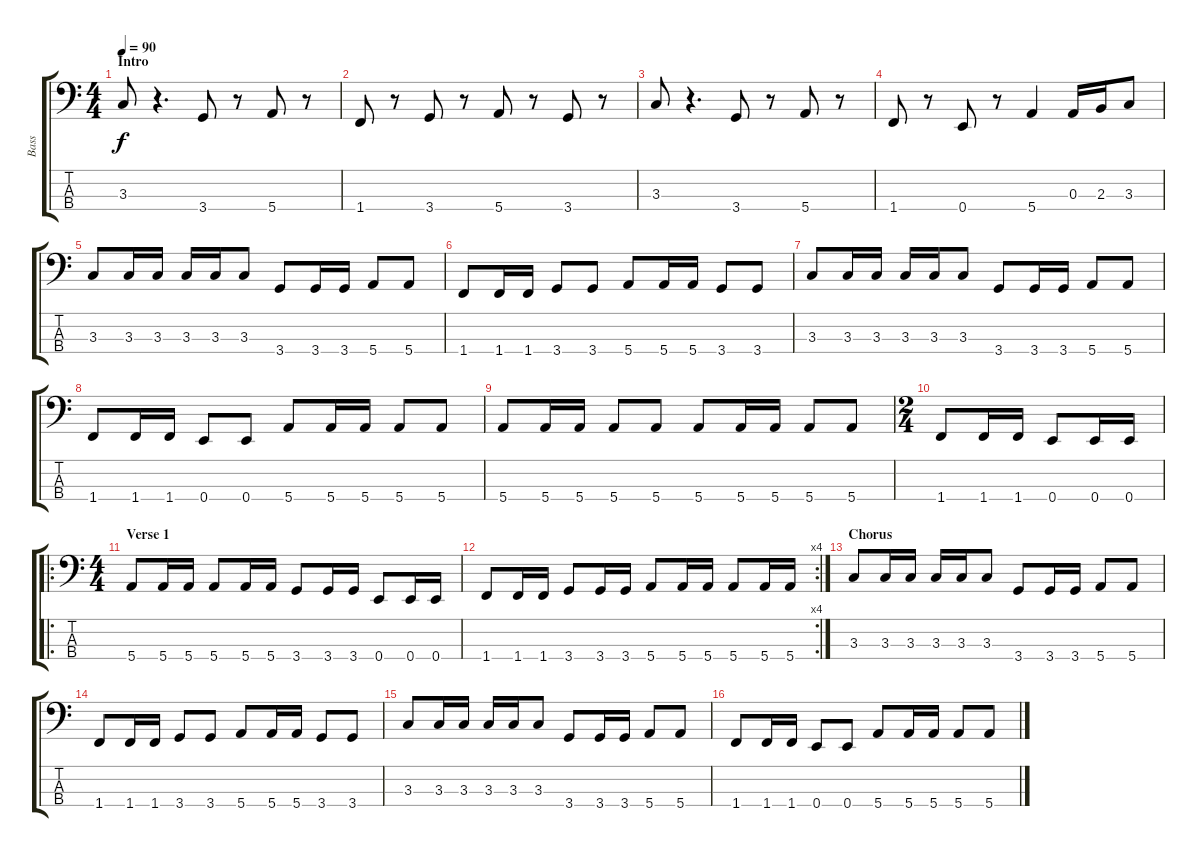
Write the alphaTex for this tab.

\track ("Bass" "Bass") {instrument electricbasspick}
\staff {score tabs}
\tuning (G2 D2 A1 E1) {hide}
\ts (4 4)
\section ("" "Intro")
\tempo 90
\clef f4
\ks c
3.3.8{dy f instrument electricbasspick} r.4{d} 3.4.8 r.8 5.4.8 r.8 |
1.4.8 r.8 3.4.8 r.8 5.4.8 r.8 3.4.8 r.8 |
3.3.8 r.4{d} 3.4.8 r.8 5.4.8 r.8 |
1.4.8 r.8 0.4.8 r.8 5.4.4 0.3.16 2.3.16 3.3.8 |
3.3.8 3.3.16 3.3.16 3.3.16 3.3.16 3.3.8 3.4.8 3.4.16 3.4.16 5.4.8 5.4.8 |
1.4.8 1.4.16 1.4.16 3.4.8 3.4.8 5.4.8 5.4.16 5.4.16 3.4.8 3.4.8 |
3.3.8 3.3.16 3.3.16 3.3.16 3.3.16 3.3.8 3.4.8 3.4.16 3.4.16 5.4.8 5.4.8 |
1.4.8 1.4.16 1.4.16 0.4.8 0.4.8 5.4.8 5.4.16 5.4.16 5.4.8 5.4.8 |
5.4.8 5.4.16 5.4.16 5.4.8 5.4.8 5.4.8 5.4.16 5.4.16 5.4.8 5.4.8 |
\ts (2 4)
1.4.8 1.4.16 1.4.16 0.4.8 0.4.16 0.4.16 |
\ro
\ts (4 4)
\section ("" "Verse 1")
5.4.8 5.4.16 5.4.16 5.4.8 5.4.16 5.4.16 3.4.8 3.4.16 3.4.16 0.4.8 0.4.16 0.4.16 |
\rc 4
1.4.8 1.4.16 1.4.16 3.4.8 3.4.16 3.4.16 5.4.8 5.4.16 5.4.16 5.4.8 5.4.16 5.4.16 |
\section ("" "Chorus")
3.3.8 3.3.16 3.3.16 3.3.16 3.3.16 3.3.8 3.4.8 3.4.16 3.4.16 5.4.8 5.4.8 |
1.4.8 1.4.16 1.4.16 3.4.8 3.4.8 5.4.8 5.4.16 5.4.16 3.4.8 3.4.8 |
3.3.8 3.3.16 3.3.16 3.3.16 3.3.16 3.3.8 3.4.8 3.4.16 3.4.16 5.4.8 5.4.8 |
1.4.8 1.4.16 1.4.16 0.4.8 0.4.8 5.4.8 5.4.16 5.4.16 5.4.8 5.4.8
